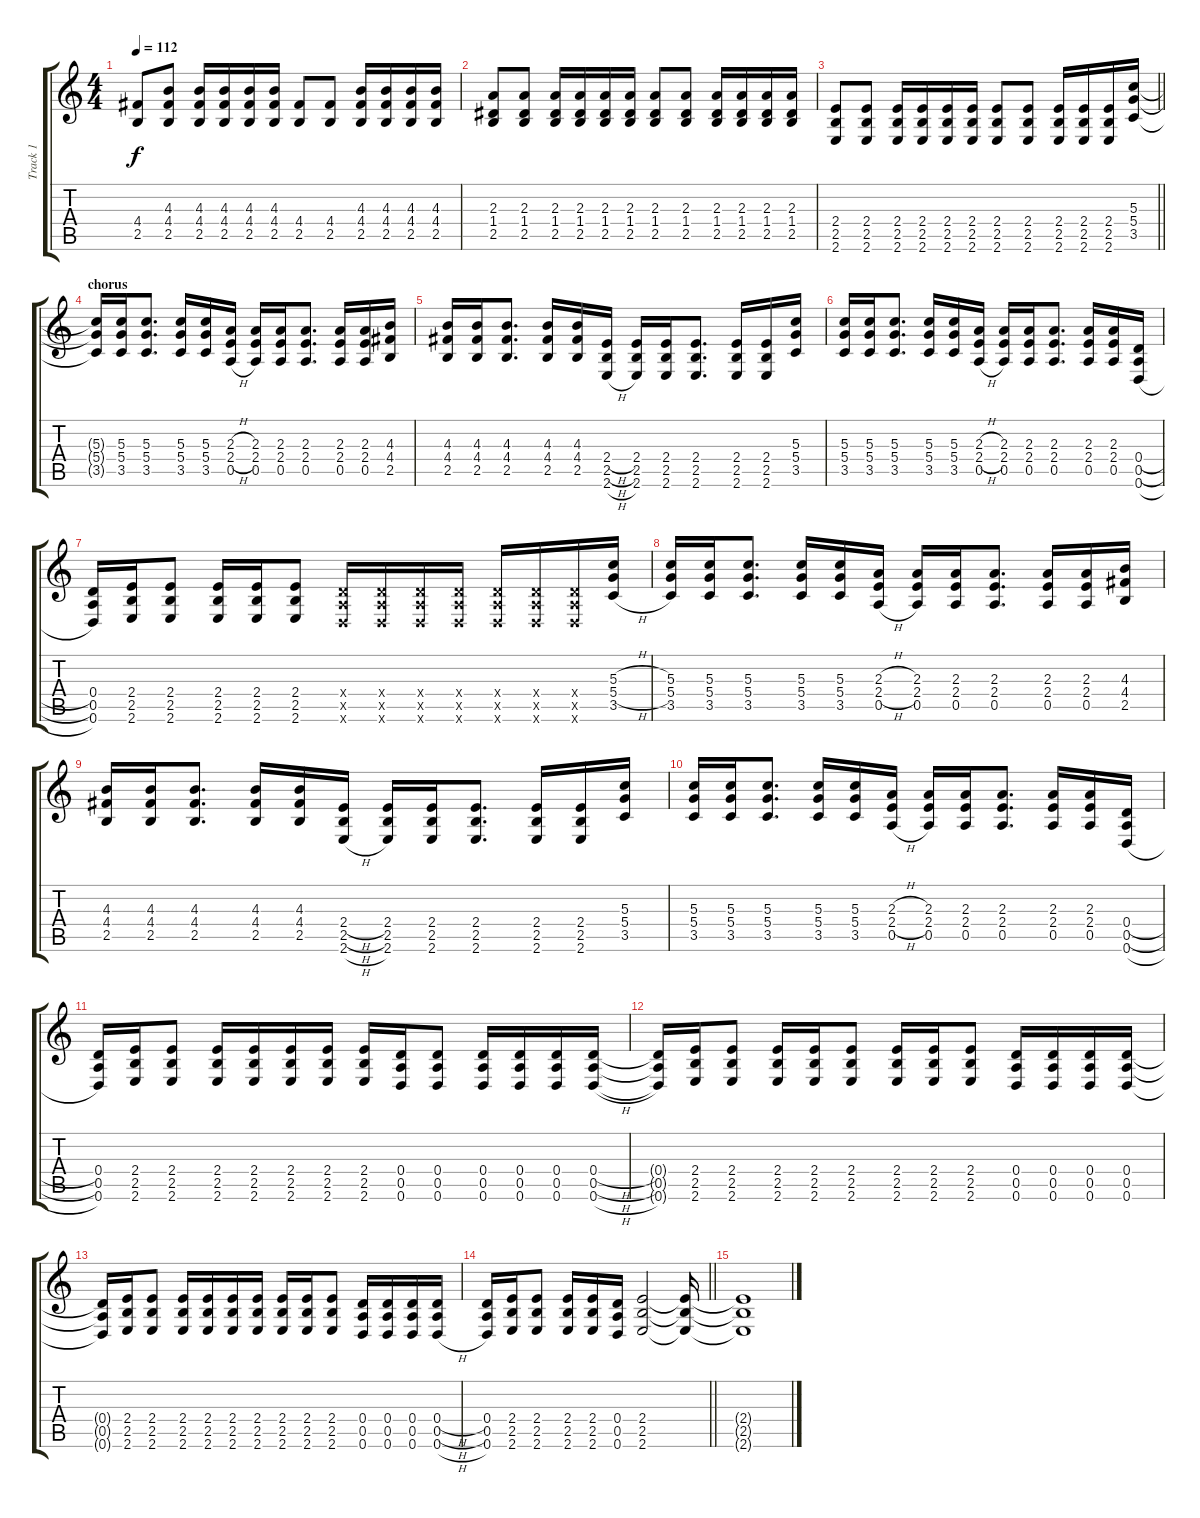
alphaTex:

\track ("Track 1" "Track 1") {instrument distortionguitar}
\staff {score tabs}
\tuning (E4 B3 G3 D3 A2 D2) {hide}
\ts (4 4)
\tempo 112
\clef g2
\ks c
(4.4 2.5).8{dy f} (4.3 4.4 2.5).8 (4.3 4.4 2.5).16 (4.3 4.4 2.5).16 (4.3 4.4 2.5).16 (4.3 4.4 2.5).16 (4.4 2.5).8 (4.4 2.5).8 (4.3 4.4 2.5).16 (4.3 4.4 2.5).16 (4.3 4.4 2.5).16 (4.3 4.4 2.5).16 |
(2.3 1.4 2.5).8 (2.3 1.4 2.5).8 (2.3 1.4 2.5).16 (2.3 1.4 2.5).16 (2.3 1.4 2.5).16 (2.3 1.4 2.5).16 (2.3 1.4 2.5).8 (2.3 1.4 2.5).8 (2.3 1.4 2.5).16 (2.3 1.4 2.5).16 (2.3 1.4 2.5).16 (2.3 1.4 2.5).16 |
\barLineRight lightlight
(2.4 2.5 2.6).8 (2.4 2.5 2.6).8 (2.4 2.5 2.6).16 (2.4 2.5 2.6).16 (2.4 2.5 2.6).16 (2.4 2.5 2.6).16 (2.4 2.5 2.6).8 (2.4 2.5 2.6).8 (2.4 2.5 2.6).16 (2.4 2.5 2.6).16 (2.4 2.5 2.6).16 (5.3 5.4 3.5).16 |
\section ("" "chorus")
(5.3{t} 5.4{t} 3.5{t}).16 (5.3 5.4 3.5).16 (5.3 5.4 3.5).8{d} (5.3 5.4 3.5).16 (5.3 5.4 3.5).16 (2.3{h} 2.4{h} 0.5{h}).16 (2.3 2.4 0.5).16 (2.3 2.4 0.5).16 (2.3 2.4 0.5).8{d} (2.3 2.4 0.5).16 (2.3 2.4 0.5).16 (4.3 4.4 2.5).16 |
(4.3 4.4 2.5).16 (4.3 4.4 2.5).16 (4.3 4.4 2.5).8{d} (4.3 4.4 2.5).16 (4.3 4.4 2.5).16 (2.4{h} 2.5{h} 2.6{h}).16 (2.4 2.5 2.6).16 (2.4 2.5 2.6).16 (2.4 2.5 2.6).8{d} (2.4 2.5 2.6).16 (2.4 2.5 2.6).16 (5.3 5.4 3.5).16 |
(5.3 5.4 3.5).16 (5.3 5.4 3.5).16 (5.3 5.4 3.5).8{d} (5.3 5.4 3.5).16 (5.3 5.4 3.5).16 (2.3{h} 2.4{h} 0.5{h}).16 (2.3 2.4 0.5).16 (2.3 2.4 0.5).16 (2.3 2.4 0.5).8{d} (2.3 2.4 0.5).16 (2.3 2.4 0.5).16 (0.4{h} 0.5{h} 0.6{h}).16 |
(0.4 0.5 0.6).16 (2.4 2.5 2.6).16 (2.4 2.5 2.6).8 (2.4 2.5 2.6).16 (2.4 2.5 2.6).16 (2.4 2.5 2.6).8 (0.4{x} 0.5{x} 0.6{x}).16 (0.4{x} 0.5{x} 0.6{x}).16 (0.4{x} 0.5{x} 0.6{x}).16 (0.4{x} 0.5{x} 0.6{x}).16 (0.4{x} 0.5{x} 0.6{x}).16 (0.4{x} 0.5{x} 0.6{x}).16 (0.4{x} 0.5{x} 0.6{x}).16 (5.3{h} 5.4{h} 3.5{h}).16 |
(5.3 5.4 3.5).16 (5.3 5.4 3.5).16 (5.3 5.4 3.5).8{d} (5.3 5.4 3.5).16 (5.3 5.4 3.5).16 (2.3{h} 2.4{h} 0.5{h}).16 (2.3 2.4 0.5).16 (2.3 2.4 0.5).16 (2.3 2.4 0.5).8{d} (2.3 2.4 0.5).16 (2.3 2.4 0.5).16 (4.3 4.4 2.5).16 |
(4.3 4.4 2.5).16 (4.3 4.4 2.5).16 (4.3 4.4 2.5).8{d} (4.3 4.4 2.5).16 (4.3 4.4 2.5).16 (2.4{h} 2.5{h} 2.6{h}).16 (2.4 2.5 2.6).16 (2.4 2.5 2.6).16 (2.4 2.5 2.6).8{d} (2.4 2.5 2.6).16 (2.4 2.5 2.6).16 (5.3 5.4 3.5).16 |
(5.3 5.4 3.5).16 (5.3 5.4 3.5).16 (5.3 5.4 3.5).8{d} (5.3 5.4 3.5).16 (5.3 5.4 3.5).16 (2.3{h} 2.4{h} 0.5{h}).16 (2.3 2.4 0.5).16 (2.3 2.4 0.5).16 (2.3 2.4 0.5).8{d} (2.3 2.4 0.5).16 (2.3 2.4 0.5).16 (0.4{h} 0.5{h} 0.6{h}).16 |
(0.4 0.5 0.6).16 (2.4 2.5 2.6).16 (2.4 2.5 2.6).8 (2.4 2.5 2.6).16 (2.4 2.5 2.6).16 (2.4 2.5 2.6).16 (2.4 2.5 2.6).16 (2.4 2.5 2.6).16 (0.4 0.5 0.6).16 (0.4 0.5 0.6).8 (0.4 0.5 0.6).16 (0.4 0.5 0.6).16 (0.4 0.5 0.6).16 (0.4{h} 0.5{h} 0.6{h}).16 |
(0.4{t} 0.5{t} 0.6{t}).16 (2.4 2.5 2.6).16 (2.4 2.5 2.6).8 (2.4 2.5 2.6).16 (2.4 2.5 2.6).16 (2.4 2.5 2.6).8 (2.4 2.5 2.6).16 (2.4 2.5 2.6).16 (2.4 2.5 2.6).8 (0.4 0.5 0.6).16 (0.4 0.5 0.6).16 (0.4 0.5 0.6).16 (0.4 0.5 0.6).16 |
(0.4{t} 0.5{t} 0.6{t}).16 (2.4 2.5 2.6).16 (2.4 2.5 2.6).8 (2.4 2.5 2.6).16 (2.4 2.5 2.6).16 (2.4 2.5 2.6).16 (2.4 2.5 2.6).16 (2.4 2.5 2.6).16 (2.4 2.5 2.6).16 (2.4 2.5 2.6).8 (0.4 0.5 0.6).16 (0.4 0.5 0.6).16 (0.4 0.5 0.6).16 (0.4{h} 0.5{h} 0.6{h}).16 |
\barLineRight lightlight
(0.4 0.5 0.6).16 (2.4 2.5 2.6).16 (2.4 2.5 2.6).8 (2.4 2.5 2.6).16 (2.4 2.5 2.6).16 (0.4 0.5 0.6).16 (2.4 2.5 2.6).2 (2.4{t} 2.5{t} 2.6{t}).16 |
(2.4{t} 2.5{t} 2.6{t}).1
